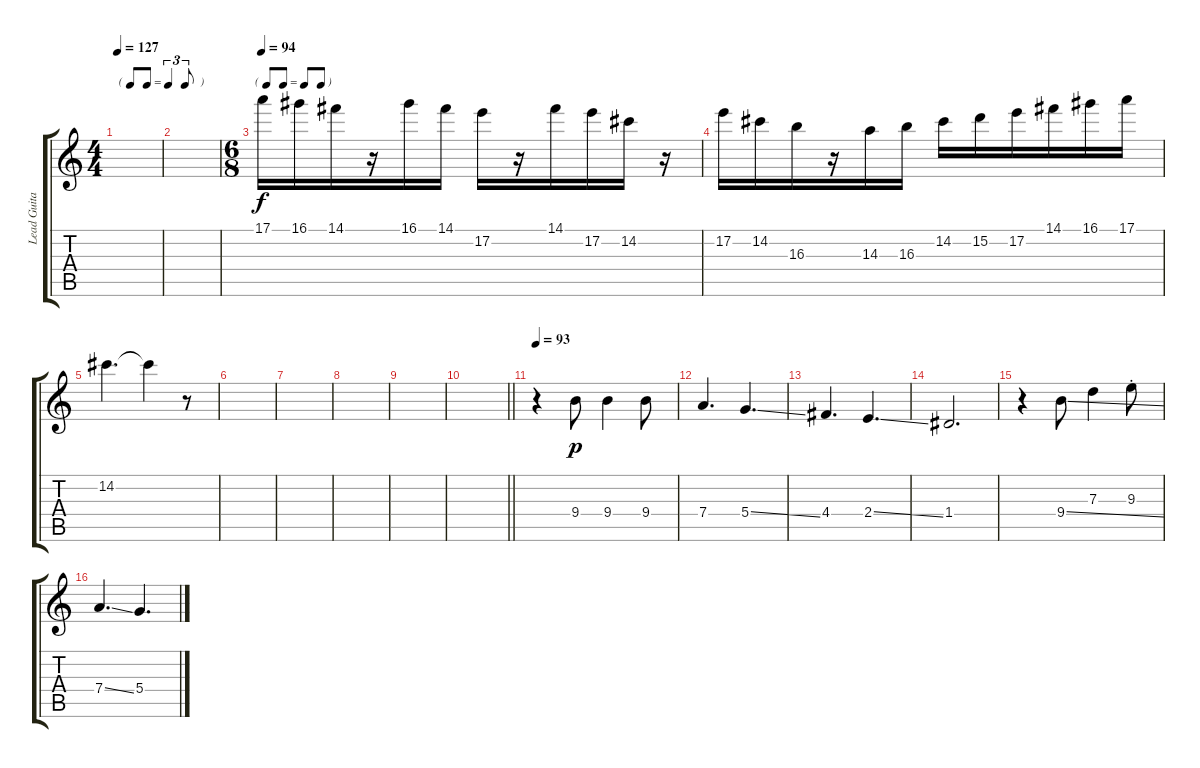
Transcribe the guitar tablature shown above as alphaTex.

\track ("Lead Guitar 3 [Peter Lindgren + Mikael A" "Lead Guita") {instrument distortionguitar}
\staff {score tabs}
\tuning (E4 B3 G3 D3 A2 E2) {hide}
\ts (4 4)
\tf triplet8th
\tempo 127
\clef g2
\ks c
|
|
\ts (6 8)
\tf none
\tempo 94
17.1.16 16.1.16 14.1.16 r.16 16.1.16 14.1.16 17.2.16 r.16 14.1.16 17.2.16 14.2.16 r.16 |
17.2.16 14.2.16 16.3.16 r.16 14.3.16 16.3.16 14.2.16 15.2.16 17.2.16 14.1.16 16.1.16 17.1.16 |
14.2.4{d} 14.2{t}.4{dy f} r.8 |
|
|
|
|
\barLineRight lightlight
|
\tempo 93
r.4 9.4.8{dy p} 9.4.4 9.4.8 |
7.4.4{d} 5.4{ss}.4{d} |
4.4.4{d} 2.4{ss}.4{d} |
1.4.2{d} |
r.4 9.4{ss}.8 7.3.4 9.3{st}.8 |
7.4{ss}.4{d} 5.4.4{d}
